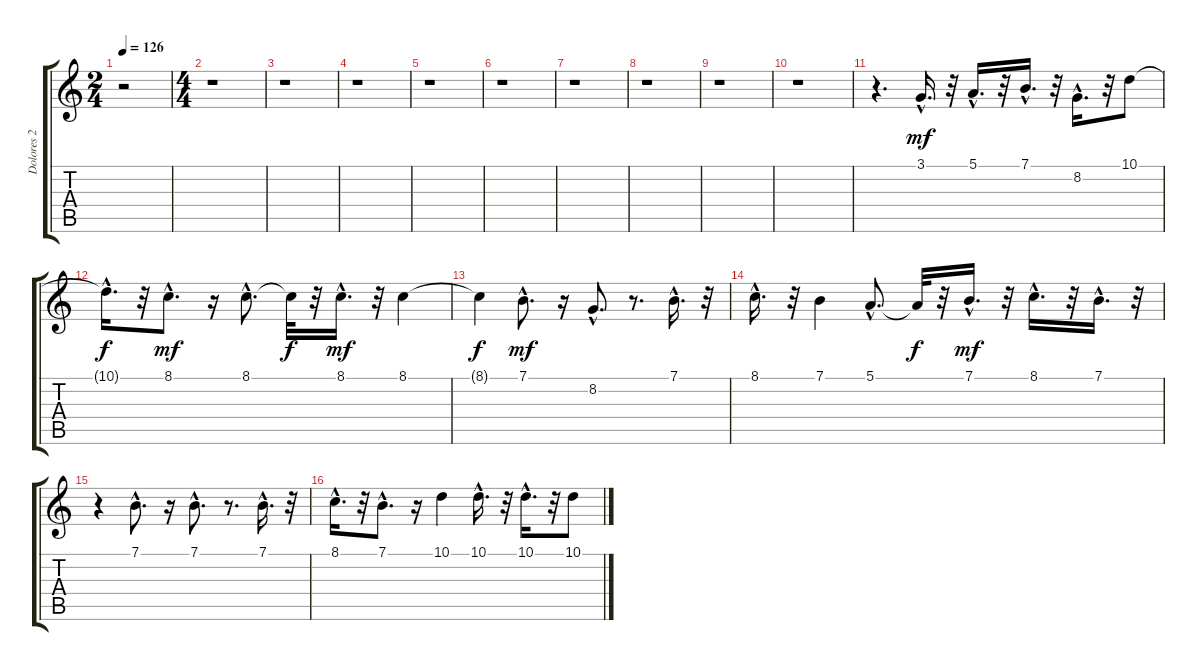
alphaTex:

\track ("Dolores 2" "Dolores 2") {instrument pad3polysynth}
\staff {score tabs}
\tuning (E4 B3 G3 D3 A2 E2) {hide}
\ts (2 4)
\tempo 126
\clef g2
\ks c
r.2{dy mf instrument pad3polysynth} |
\ts (4 4)
r.1 |
r.1 |
r.1 |
r.1 |
r.1 |
r.1 |
r.1 |
r.1 |
r.1 |
r.4{d} 3.1{hac}.16{d} r.32 5.1{hac}.16{d} r.32 7.1{hac}.16{d} r.32 8.2{hac}.16{d} r.32 10.1.8 |
10.1{hac t}.16{d dy f} r.32 8.1{hac}.8{d dy mf} r.16 8.1{hac}.8{d} 8.1{t}.32{dy f} r.32 8.1{hac}.16{d dy mf} r.32 8.1.4 |
8.1{t}.4{dy f} 7.1{hac}.8{d dy mf} r.16 8.2{hac}.8{d} r.8{d} 7.1{hac}.16{d} r.32 |
8.1{hac}.16{d} r.32 7.1.4 5.1{hac}.8{d} 5.1{t}.32{dy f} r.32 7.1{hac}.16{d dy mf} r.32 8.1{hac}.16{d} r.32 7.1{hac}.16{d} r.32 |
r.4 7.1{hac}.8{d} r.16 7.1{hac}.8{d} r.8{d} 7.1{hac}.16{d} r.32 |
8.1{hac}.16{d} r.32 7.1{hac}.8{d} r.16 10.1.4 10.1{hac}.16{d} r.32 10.1{hac}.16{d} r.32 10.1.8
